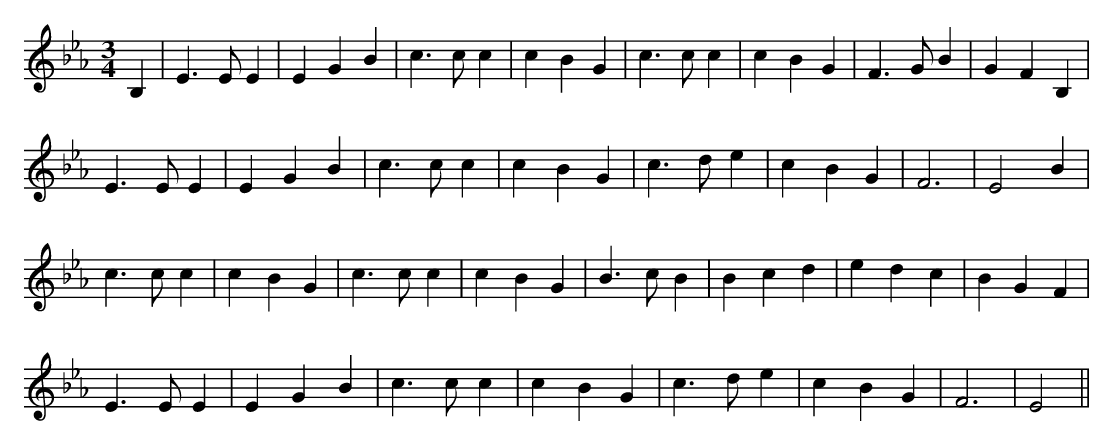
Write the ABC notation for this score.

X:1
M:3/4
K:Fdor
B,2| E3 E E2|E2 G2 B2| c3 c c2|c2 B2 G2| c3 c c2| c2 B2 G2|F3 G B2| G2 F2 B,2|
 E3 E E2|E2 G2 B2| c3 c c2| c2 B2 G2| c3 d e2| c2 B2 G2| F6| E4 B2|
c3 c c2|c2 B2 G2| c3 c c2|c2 B2 G2|B3 c B2|B2 c2 d2| e2 d2 c2| B2 G2 F2|
 E3 E E2|E2 G2 B2| c3 c c2| c2 B2 G2| c3 d e2| c2 B2 G2| F6| E4||
